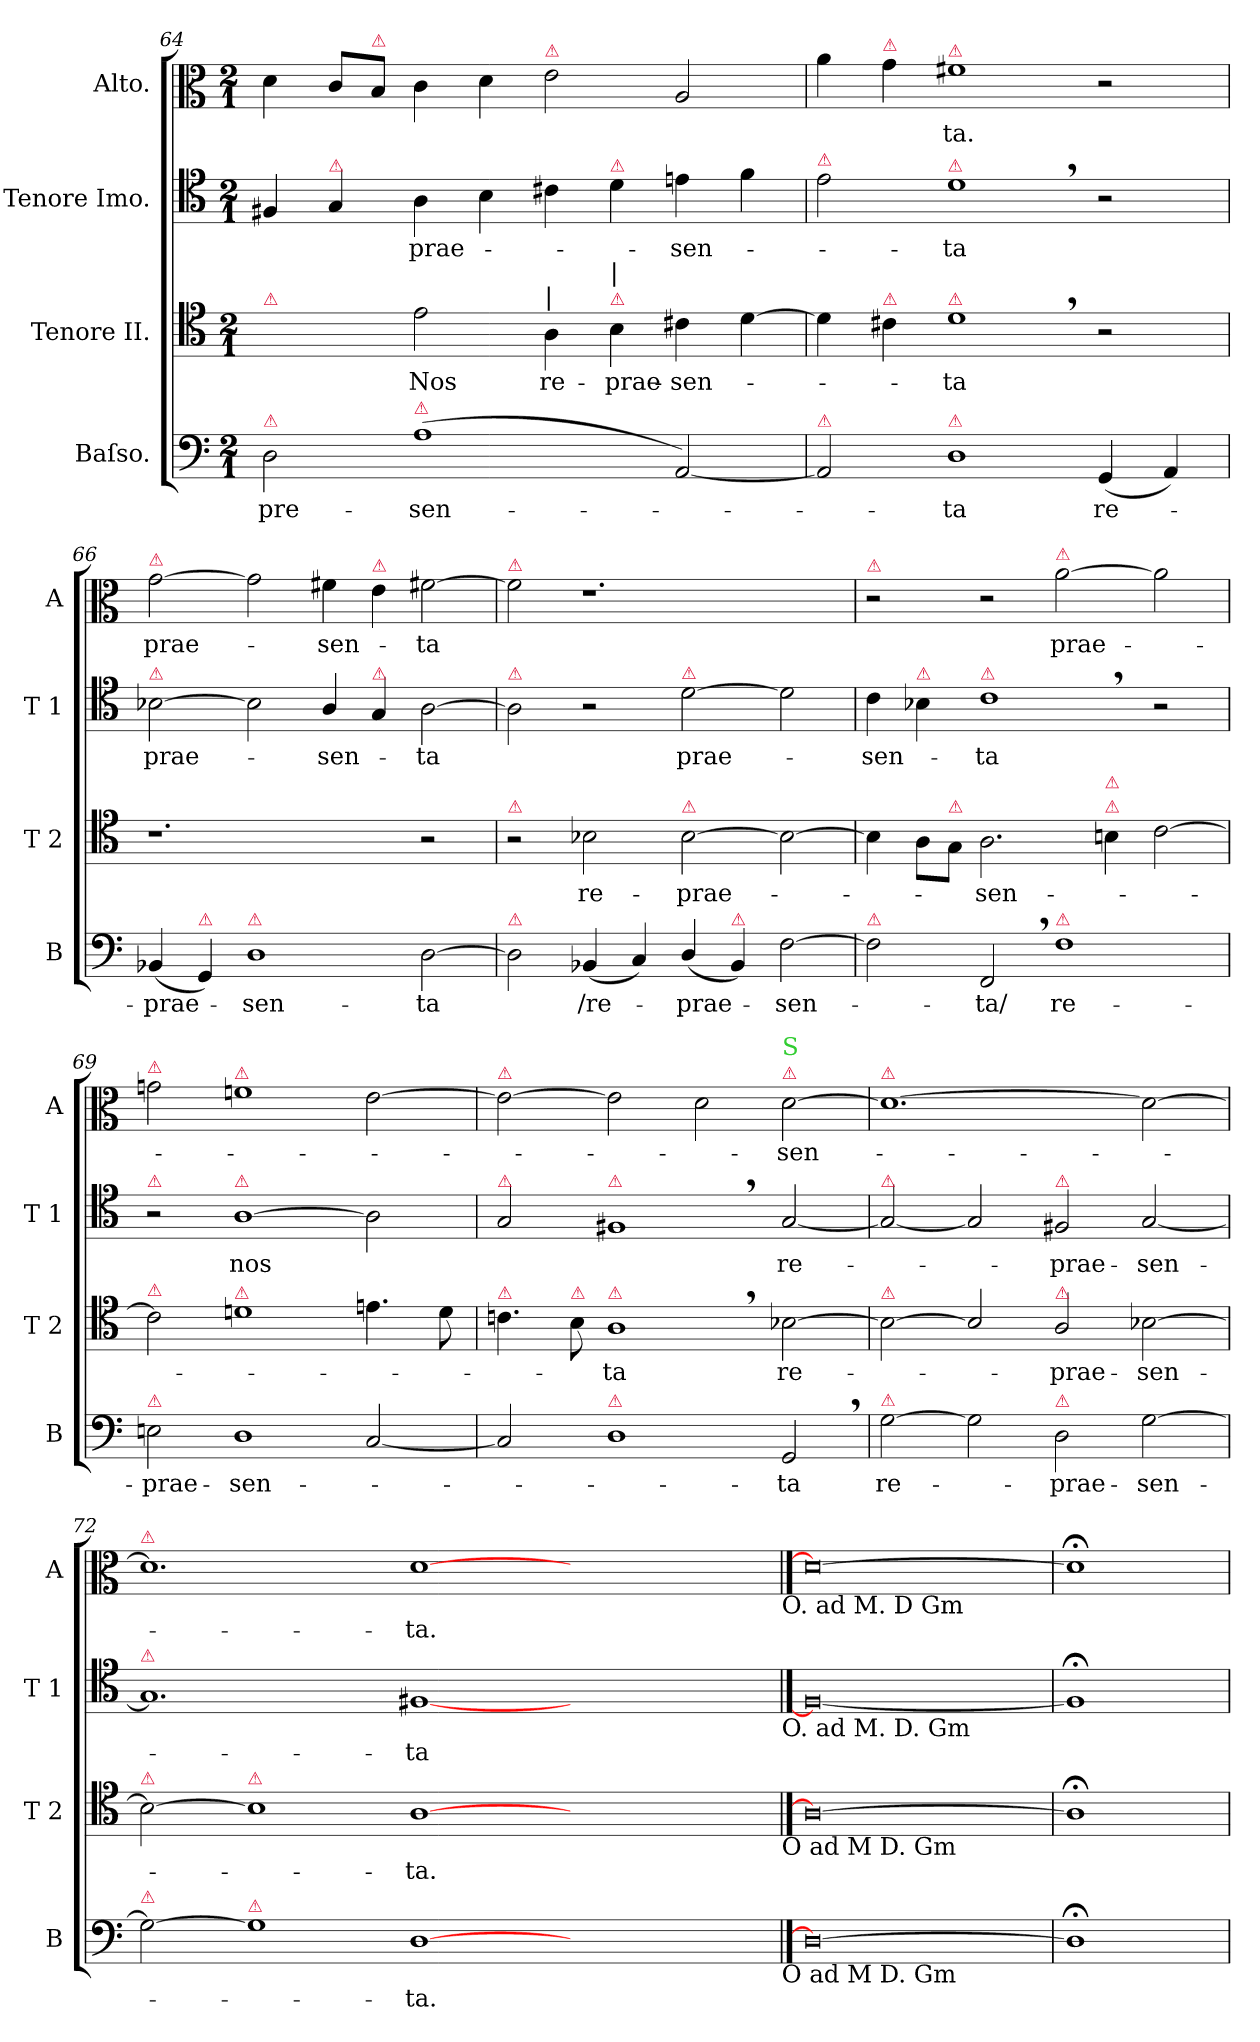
**kern	**text	**kern	**text	**kern	**text	**kern	**text
*part4	*part4	*part3	*part3	*part2	*part2	*part1	*part1
*staff4	*staff4	*staff3	*staff3	*staff2	*staff2	*staff1	*staff1
*I"Baſso.	*	*I"Tenore II.	*	*I"Tenore Imo.	*	*I"Alto.	*
*I'B	*	*I'T 2	*	*I'T 1	*	*I'A	*
*clefF4	*	*clefC4	*	*clefC4	*	*clefC3	*
*k[]	*	*k[]	*	*k[]	*	*k[]	*
*M2/1	*	*M2/1	*	*M2/1	*	*M2/1	*
=64	=64	=64	=64	=64	=64	=64	=64
!	!	!LO:TX:a:color=crimson:t=⚠	!	!	!	!	!
!LO:TX:a:color=crimson:t=⚠	!	!	!	!	!	!	!
2D\	-pre-	2ryy	.	4F#X/	.	4d\	.
!	!	!	!	!LO:TX:a:color=crimson:t=⚠	!	!	!
.	.	.	.	4G/	.	8c/L	.
!	!	!	!	!	!	!LO:TX:a:color=crimson:t=⚠	!
.	.	.	.	.	.	8B/J	.
!LO:TX:a:color=crimson:t=⚠	!	!	!	!	!	!	!
(<1A	-sen-	2e\	Nos	4A\	-prae-	4c\	.
.	.	.	.	4B\	.	4d\	.
!	!	!	!	!	!	!LO:TX:a:color=crimson:t=⚠	!
!	!	!LO:TX:a:t=|	!	!	!	!	!
.	.	4A\	re-	4c#X\	.	2e\	.
!	!	!	!	!LO:TX:a:color=crimson:t=⚠	!	!	!
!	!	!LO:TX:a:color=crimson:t=⚠	!	!	!	!	!
!	!	!LO:TX:a:t=|	!	!	!	!	!
.	.	4B\	-prae-	4d\	.	.	.
[2AA/)	.	4c#X\	-sen-	4en\	-sen-	2A/	.
.	.	[4d\	.	4f\	.	.	.
=65	=65	=65	=65	=65	=65	=65	=65
!	!	!	!	!LO:TX:a:color=crimson:t=⚠	!	!	!
!LO:TX:a:color=crimson:t=⚠	!	!	!	!	!	!	!
2AA/]	.	4d\]	.	2e\	.	4a\	.
!	!	!	!	!	!	!LO:TX:a:color=crimson:t=⚠	!
!	!	!LO:TX:a:color=crimson:t=⚠	!	!	!	!	!
.	.	4c#X\	.	.	.	4g\	.
!	!	!	!	!	!	!LO:TX:a:color=crimson:t=⚠	!
!	!	!	!	!LO:TX:a:color=crimson:t=⚠	!	!	!
!	!	!LO:TX:a:color=crimson:t=⚠	!	!	!	!	!
!LO:TX:a:color=crimson:t=⚠	!	!	!	!	!	!	!
1D	-ta	1d,	-ta	1d,	-ta	1f#X	-ta.
(4GG/	re-	2r	.	2r	.	2r	.
4AA/)	.	.	.	.	.	.	.
=66	=66	=66	=66	=66	=66	=66	=66
!	!	!	!	!	!	!LO:TX:a:color=crimson:t=⚠	!
!	!	!	!	!LO:TX:a:color=crimson:t=⚠	!	!	!
(4BB-X/	-prae-	1.r	.	[2B-X\	prae-	[2g\	prae-
!LO:TX:a:color=crimson:t=⚠	!	!	!	!	!	!	!
4GG/)	.	.	.	.	.	.	.
!LO:TX:a:color=crimson:t=⚠	!	!	!	!	!	!	!
1D	-sen-	.	.	2B-]	.	2g]	.
.	.	.	.	4A/	-sen-	4f#X\	-sen-
!	!	!	!	!	!	!LO:TX:a:color=crimson:t=⚠	!
!	!	!	!	!LO:TX:a:color=crimson:t=⚠	!	!	!
.	.	.	.	4G/	.	4e\	.
[2D\	ta	2r	.	[2A\	-ta	[2f#X\	-ta
=67	=67	=67	=67	=67	=67	=67	=67
!	!	!	!	!	!	!LO:TX:a:color=crimson:t=⚠	!
!	!	!	!	!LO:TX:a:color=crimson:t=⚠	!	!	!
!	!	!LO:TX:a:color=crimson:t=⚠	!	!	!	!	!
!LO:TX:a:color=crimson:t=⚠	!	!	!	!	!	!	!
2D\]	.	2r	.	2A\]	.	2f#\]	.
(4BB-X/	/re-	2B-X\	re-	2r	.	1.r	.
4C/)	.	.	.	.	.	.	.
!	!	!	!	!LO:TX:a:color=crimson:t=⚠	!	!	!
!	!	!LO:TX:a:color=crimson:t=⚠	!	!	!	!	!
(4D/	-prae-	[2B-\	-prae-	[2d\	prae-	.	.
!LO:TX:a:color=crimson:t=⚠	!	!	!	!	!	!	!
4BB-/)	.	.	.	.	.	.	.
[2F\	-sen-	2B-_	.	2d]	.	.	.
=68	=68	=68	=68	=68	=68	=68	=68
!	!	!	!	!	!	!LO:TX:a:color=crimson:t=⚠	!
!LO:TX:a:color=crimson:t=⚠	!	!	!	!	!	!	!
2F\]	.	4B-]	.	4c\	-sen-	2r	.
!	!	!	!	!LO:TX:a:color=crimson:t=⚠	!	!	!
.	.	8A\L	.	4B-X\	.	.	.
!	!	!LO:TX:a:color=crimson:t=⚠	!	!	!	!	!
.	.	8G\J	.	.	.	.	.
!	!	!	!	!LO:TX:a:color=crimson:t=⚠	!	!	!
2FF,/	-ta/	2.A\	-sen-	1c,	-ta	2r	.
!	!	!	!	!	!	!LO:TX:a:color=crimson:t=⚠	!
!LO:TX:a:color=crimson:t=⚠	!	!	!	!	!	!	!
1F\	re-	.	.	.	.	[2a\	prae-
!	!	!LO:TX:a:color=crimson:t=⚠	!	!	!	!	!
!	!	!LO:TX:a:color=crimson:t=⚠	!	!	!	!	!
.	.	4B\	.	.	.	.	.
.	.	[2c\	.	2r	.	2a\]	.
=69	=69	=69	=69	=69	=69	=69	=69
!	!	!	!	!	!	!LO:TX:a:color=crimson:t=⚠	!
!	!	!	!	!LO:TX:a:color=crimson:t=⚠	!	!	!
!	!	!LO:TX:a:color=crimson:t=⚠	!	!	!	!	!
!LO:TX:a:color=crimson:t=⚠	!	!	!	!	!	!	!
2En\	-prae-	2c\]	.	2r	.	2gn\	.
!	!	!	!	!	!	!LO:TX:a:color=crimson:t=⚠	!
!	!	!	!	!LO:TX:a:color=crimson:t=⚠	!	!	!
!	!	!LO:TX:a:color=crimson:t=⚠	!	!	!	!	!
1D	-sen-	1dn	.	[1A	nos	1fn	.
[2C/	.	4.en\	.	2A!]	.	[2e\	.
.	.	8d\	.	.	.	.	.
=70	=70	=70	=70	=70	=70	=70	=70
!	!	!	!	!	!	!LO:TX:a:color=crimson:t=⚠	!
!	!	!	!	!LO:TX:a:color=crimson:t=⚠	!	!	!
!	!	!LO:TX:a:color=crimson:t=⚠	!	!	!	!	!
2C/]	.	4.cn\	.	2G/	.	2e\_	.
!	!	!LO:TX:a:color=crimson:t=⚠	!	!	!	!	!
.	.	8B\	.	.	.	.	.
!	!	!	!	!LO:TX:a:color=crimson:t=⚠	!	!	!
!	!	!LO:TX:a:color=crimson:t=⚠	!	!	!	!	!
!LO:TX:a:color=crimson:t=⚠	!	!	!	!	!	!	!
1D	.	1A,	-ta	1F#X,	.	2e]	.
.	.	.	.	.	.	2d\	.
!	!	!	!	!	!	!LO:TX:a:color=crimson:t=⚠	!
!	!	!	!	!	!	!LO:TX:a:color=limegreen:t=S	!
2GG,/	-ta	[2B-X\	re-	[2G/	re-	[2d\	sen-
=71	=71	=71	=71	=71	=71	=71	=71
!	!	!	!	!	!	!LO:TX:a:color=crimson:t=⚠	!
!	!	!	!	!LO:TX:a:color=crimson:t=⚠	!	!	!
!	!	!LO:TX:a:color=crimson:t=⚠	!	!	!	!	!
!LO:TX:a:color=crimson:t=⚠	!	!	!	!	!	!	!
[2G\	re-	2B-\_	.	2G/_	.	1.d\_	.
2G]	.	2B-!/]	.	2G]	.	.	.
!	!	!	!	!LO:TX:a:color=crimson:t=⚠	!	!	!
!	!	!LO:TX:a:color=crimson:t=⚠	!	!	!	!	!
!LO:TX:a:color=crimson:t=⚠	!	!	!	!	!	!	!
2D\	-prae-	2A/	-prae-	2F#X/	-prae-	.	.
[2G\	-sen-	[2B-X\	-sen-	[2G/	-sen-	2d\_	.
=72	=72	=72	=72	=72	=72	=72	=72
!	!	!	!	!	!	!LO:TX:a:color=crimson:t=⚠	!
!	!	!	!	!LO:TX:a:color=crimson:t=⚠	!	!	!
!	!	!LO:TX:a:color=crimson:t=⚠	!	!	!	!	!
!LO:TX:a:color=crimson:t=⚠	!	!	!	!	!	!	!
2G\_	.	2B-\_	.	1.G/]	.	1.d\]	.
!	!	!LO:TX:a:color=crimson:t=⚠	!	!	!	!	!
!LO:TX:a:color=crimson:t=⚠	!	!	!	!	!	!	!
1G]	.	1B-\]	.	.	.	.	.
[1D\	-ta.	[1A\	-ta.	[1F#X/	-ta	[1d\	-ta.
1.ryy	.	1.ryy	.	1.ryy	.	1.ryy	.
!	!	!	!	!	!	!LO:TX:b:t=O. ad M. D Gm	!
!	!	!	!	!LO:TX:b:t=O. ad M. D. Gm	!	!	!
!	!	!LO:TX:b:t=O ad M D. Gm	!	!	!	!	!
!LO:TX:b:t=O ad M D. Gm	!	!	!	!	!	!	!
==73	==73	==73	==73	==73	==73	==73	==73
0D\_	.	0A\_	.	0F#/_	.	0d\_	.
=74	=74	=74	=74	=74	=74	=74	=74
1D;<\]	.	1A;<\]	.	1F#;</]	.	1d;<\]	.
=	=	=	=	=	=	=	=
*-	*-	*-	*-	*-	*-	*-	*-
